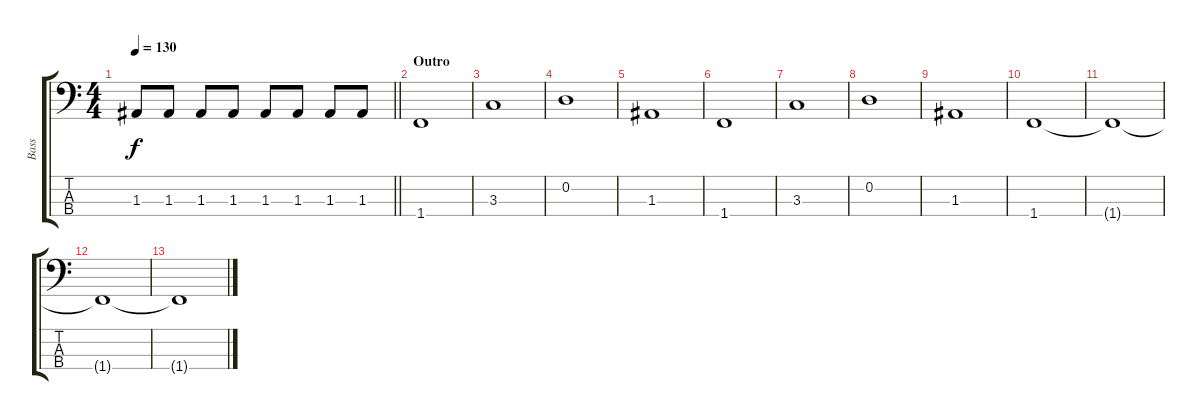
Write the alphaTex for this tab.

\track ("Bass" "Bass") {instrument electricbassfinger}
\staff {score tabs}
\tuning (G2 D2 A1 E1) {hide}
\ts (4 4)
\tempo 130
\clef f4
\barLineRight lightlight
\ks c
1.3.8{dy f} 1.3.8 1.3.8 1.3.8 1.3.8 1.3.8 1.3.8 1.3.8 |
\section ("" "Outro")
1.4.1 |
3.3.1 |
0.2.1 |
1.3.1 |
1.4.1 |
3.3.1 |
0.2.1 |
1.3.1 |
1.4.1 |
1.4{t}.1 |
1.4{t}.1 |
1.4{t}.1
